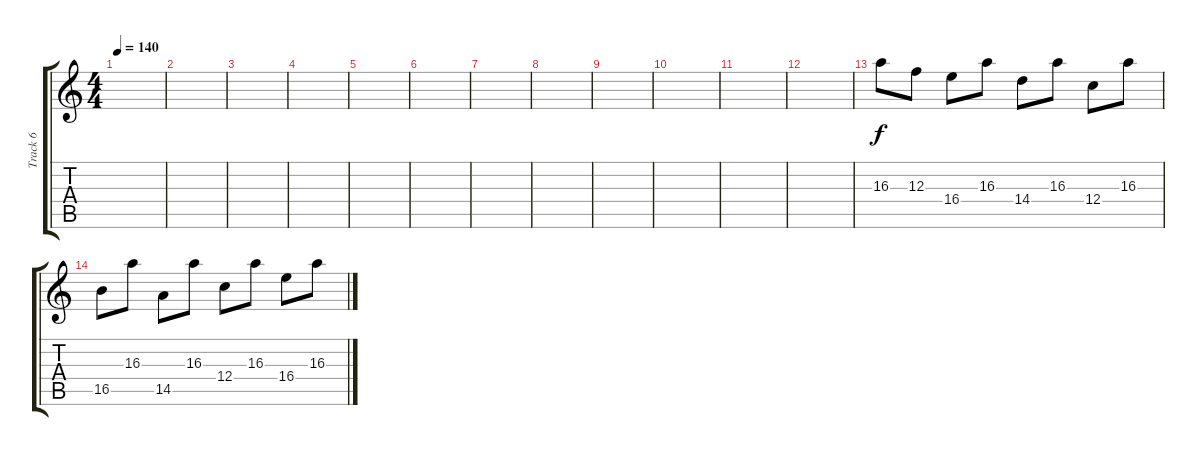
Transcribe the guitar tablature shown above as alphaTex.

\track ("Track 6" "Track 6") {instrument overdrivenguitar}
\staff {score tabs}
\tuning (D4 A3 F3 C3 G2 C2) {hide}
\ts (4 4)
\tempo 140
\clef g2
\ks c
|
|
|
|
|
|
|
|
|
|
|
|
16.3.8 12.3.8 16.4.8 16.3.8 14.4.8 16.3.8 12.4.8 16.3.8 |
16.5.8 16.3.8 14.5.8 16.3.8 12.4.8 16.3.8 16.4.8 16.3.8
